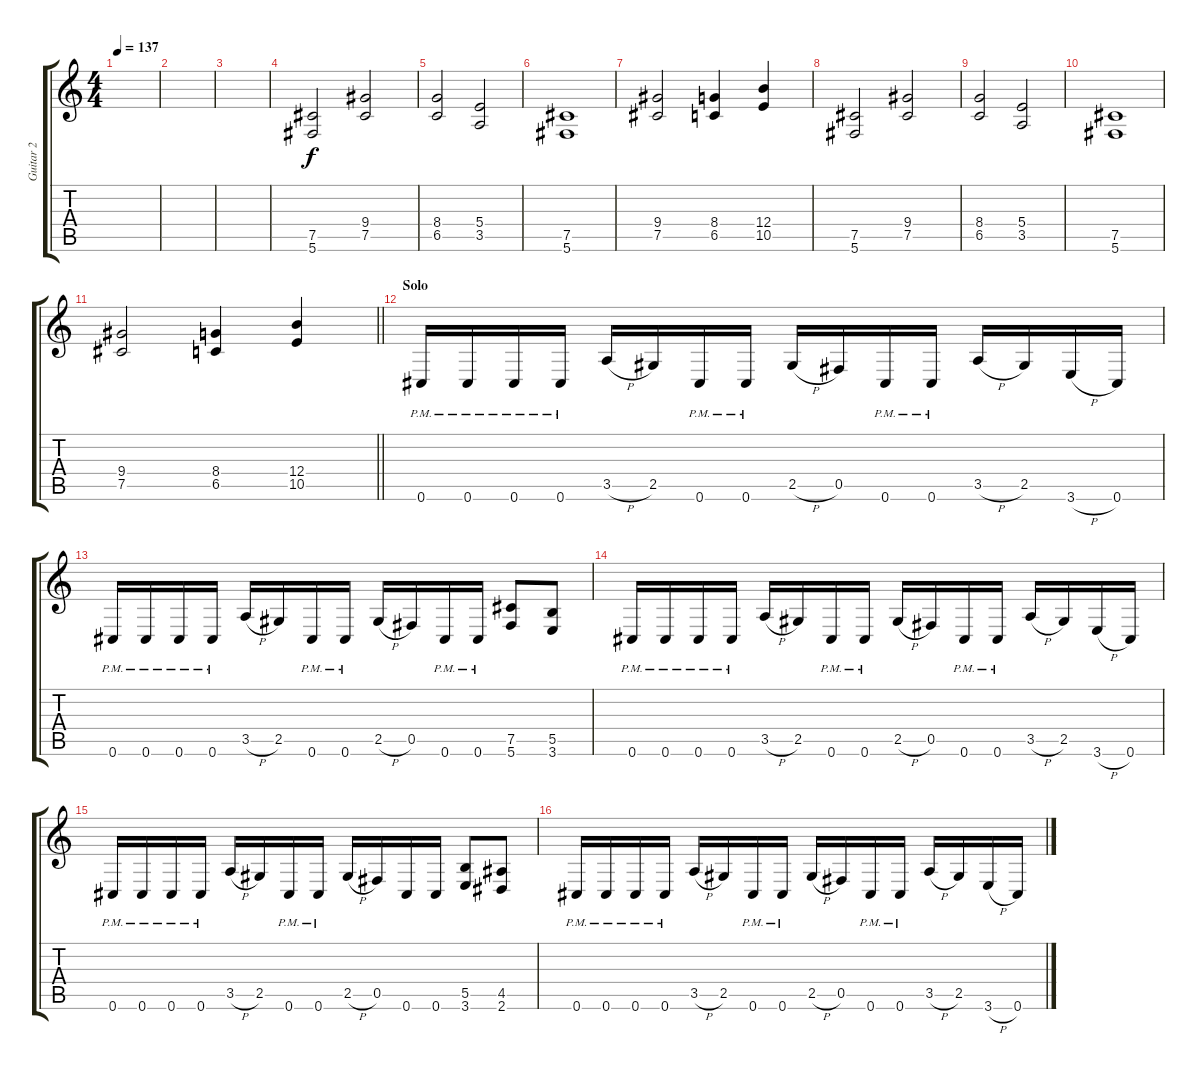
\track ("Guitar 2" "Guitar 2") {instrument overdrivenguitar}
\staff {score tabs}
\tuning (Db4 Ab3 E3 B2 Gb2 Db2) {hide}
\ts (4 4)
\tempo 137
\clef g2
\ks c
|
|
|
(7.5 5.6).2 (9.4 7.5).2 |
(8.4 6.5).2 (5.4 3.5).2 |
(7.5 5.6).1 |
(9.4 7.5).2 (8.4 6.5).4 (12.4 10.5).4 |
(7.5 5.6).2 (9.4 7.5).2 |
(8.4 6.5).2 (5.4 3.5).2 |
(7.5 5.6).1 |
\barLineRight lightlight
(9.4 7.5).2 (8.4 6.5).4 (12.4 10.5).4 |
\section ("" "Solo")
0.6{pm}.16{volume 10} 0.6{pm}.16 0.6{pm}.16 0.6{pm}.16 3.5{h}.16 2.5.16 0.6{pm}.16 0.6{pm}.16 2.5{h}.16 0.5.16 0.6{pm}.16 0.6{pm}.16 3.5{h}.16 2.5.16 3.6{h}.16 0.6.16 |
0.6{pm}.16 0.6{pm}.16 0.6{pm}.16 0.6{pm}.16 3.5{h}.16 2.5.16 0.6{pm}.16 0.6{pm}.16 2.5{h}.16 0.5.16 0.6{pm}.16 0.6{pm}.16 (7.5 5.6).8 (5.5 3.6).8 |
0.6{pm}.16 0.6{pm}.16 0.6{pm}.16 0.6{pm}.16 3.5{h}.16 2.5.16 0.6{pm}.16 0.6{pm}.16 2.5{h}.16 0.5.16 0.6{pm}.16 0.6{pm}.16 3.5{h}.16 2.5.16 3.6{h}.16 0.6.16 |
0.6{pm}.16 0.6{pm}.16 0.6{pm}.16 0.6{pm}.16 3.5{h}.16 2.5.16 0.6{pm}.16 0.6{pm}.16 2.5{h}.16 0.5.16 0.6.16 0.6.16 (5.5 3.6).8 (4.5 2.6).8 |
0.6{pm}.16 0.6{pm}.16 0.6{pm}.16 0.6{pm}.16 3.5{h}.16 2.5.16 0.6{pm}.16 0.6{pm}.16 2.5{h}.16 0.5.16 0.6{pm}.16 0.6{pm}.16 3.5{h}.16 2.5.16 3.6{h}.16 0.6.16
